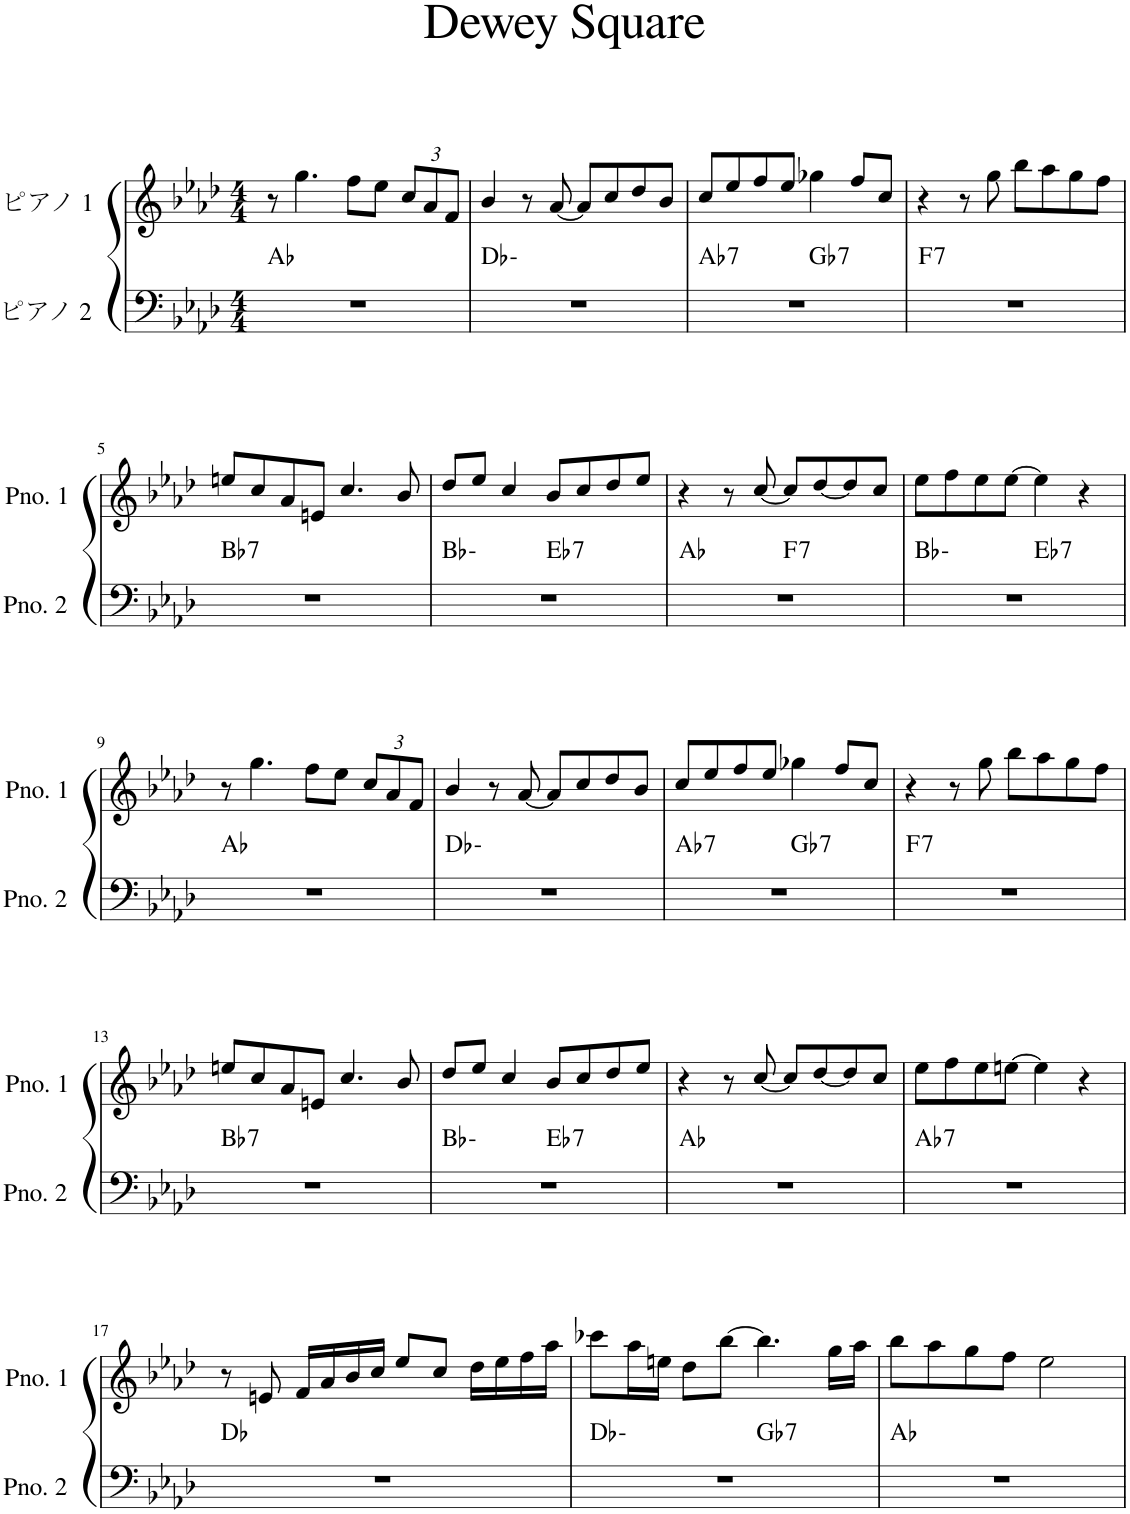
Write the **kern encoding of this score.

**kern	**harte	**kern
*part2	*part2	*part1
*staff2	*	*staff1
*I"ピアノ 2	*	*I"ピアノ 1
*clefF4	*	*clefG2
*k[b-e-a-d-]	*	*k[b-e-a-d-]
*M4/4	*	*M4/4
=1	=1	=1
1r	Ab:maj	8r
.	.	4.gg\
.	.	8ff\L
.	.	8ee-\J
*	*	*Xbrackettup
.	.	12cc/L
.	.	12a-/
.	.	12f/J
=2	=2	=2
1r	Db:min	4b-/
.	.	8r
.	.	[8a-/
.	.	8a-/L]
.	.	8cc/
.	.	8dd-/
.	.	8b-/J
=3	=3	=3
!	!LO:H:kt=7	!
*^	*	*
1r	2ryy	Ab:7	8cc/L
.	.	.	8ee-/
.	.	.	8ff/
.	.	.	8ee-/J
!	!	!LO:H:kt=7	!
.	2ryy	Gb:7	4gg-X\
.	.	.	8ff/L
.	.	.	8cc/J
=4	=4	=4	=4
!	!	!LO:H:kt=7	!
*v	*v	*	*
1r	F:7	4r
.	.	8r
.	.	8gg\
.	.	8bb-\L
.	.	8aa-\
.	.	8gg\
.	.	8ff\J
!!LO:LB:g=z
=5	=5	=5
!	!LO:H:kt=7	!
1r	Bb:7	8een/L
.	.	8cc/
.	.	8a-/
.	.	8en/J
.	.	4.cc/
.	.	8b-/
=6	=6	=6
*^	*	*
1r	2ryy	Bb:min	8dd-/L
.	.	.	8ee-/J
.	.	.	4cc/
!	!	!LO:H:kt=7	!
.	2ryy	Eb:7	8b-/L
.	.	.	8cc/
.	.	.	8dd-/
.	.	.	8ee-/J
=7	=7	=7	=7
1r	2ryy	Ab:maj	4r
.	.	.	8r
.	.	.	[8cc/
!	!	!LO:H:kt=7	!
.	2ryy	F:7	8cc/L]
.	.	.	[8dd-/
.	.	.	8dd-/]
.	.	.	8cc/J
=8	=8	=8	=8
1r	2ryy	Bb:min	8ee-\L
.	.	.	8ff\
.	.	.	8ee-\
.	.	.	[8ee-\J
!	!	!LO:H:kt=7	!
.	2ryy	Eb:7	4ee-\]
.	.	.	4r
*v	*v	*	*
!!LO:LB:g=z
=9	=9	=9
1r	Ab:maj	8r
.	.	4.gg\
.	.	8ff\L
.	.	8ee-\J
.	.	12cc/L
.	.	12a-/
.	.	12f/J
=10	=10	=10
1r	Db:min	4b-/
.	.	8r
.	.	[8a-/
.	.	8a-/L]
.	.	8cc/
.	.	8dd-/
.	.	8b-/J
=11	=11	=11
!	!LO:H:kt=7	!
*^	*	*
1r	2ryy	Ab:7	8cc/L
.	.	.	8ee-/
.	.	.	8ff/
.	.	.	8ee-/J
!	!	!LO:H:kt=7	!
.	2ryy	Gb:7	4gg-X\
.	.	.	8ff/L
.	.	.	8cc/J
=12	=12	=12	=12
!	!	!LO:H:kt=7	!
*v	*v	*	*
1r	F:7	4r
.	.	8r
.	.	8gg\
.	.	8bb-\L
.	.	8aa-\
.	.	8gg\
.	.	8ff\J
!!LO:LB:g=z
=13	=13	=13
!	!LO:H:kt=7	!
1r	Bb:7	8een/L
.	.	8cc/
.	.	8a-/
.	.	8en/J
.	.	4.cc/
.	.	8b-/
=14	=14	=14
*^	*	*
1r	2ryy	Bb:min	8dd-/L
.	.	.	8ee-/J
.	.	.	4cc/
!	!	!LO:H:kt=7	!
.	2ryy	Eb:7	8b-/L
.	.	.	8cc/
.	.	.	8dd-/
.	.	.	8ee-/J
*v	*v	*	*
=15	=15	=15
1r	Ab:maj	4r
.	.	8r
.	.	[8cc/
.	.	8cc/L]
.	.	[8dd-/
.	.	8dd-/]
.	.	8cc/J
=16	=16	=16
!	!LO:H:kt=7	!
1r	Ab:7	8ee-\L
.	.	8ff\
.	.	8ee-\
.	.	[8een\J
.	.	4ee\]
.	.	4r
!!LO:LB:g=z
=17	=17	=17
1r	Db:maj	8r
.	.	8en/
.	.	16f/LL
.	.	16a-/
.	.	16b-/
.	.	16cc/JJ
.	.	8ee-/L
.	.	8cc/J
.	.	16dd-\LL
.	.	16ee-\
.	.	16ff\
.	.	16aa-\JJ
=18	=18	=18
*^	*	*
1r	2ryy	Db:min	8ccc-X\L
.	.	.	16aa-\L
.	.	.	16een\JJ
.	.	.	8dd-\L
.	.	.	[8bb-\J
!	!	!LO:H:kt=7	!
.	2ryy	Gb:7	4.bb-\]
.	.	.	16gg\LL
.	.	.	16aa-\JJ
*v	*v	*	*
=19	=19	=19
1r	Ab:maj	8bb-\L
.	.	8aa-\
.	.	8gg\
.	.	8ff\J
.	.	2ee-\
=	=	=
*-	*-	*-
